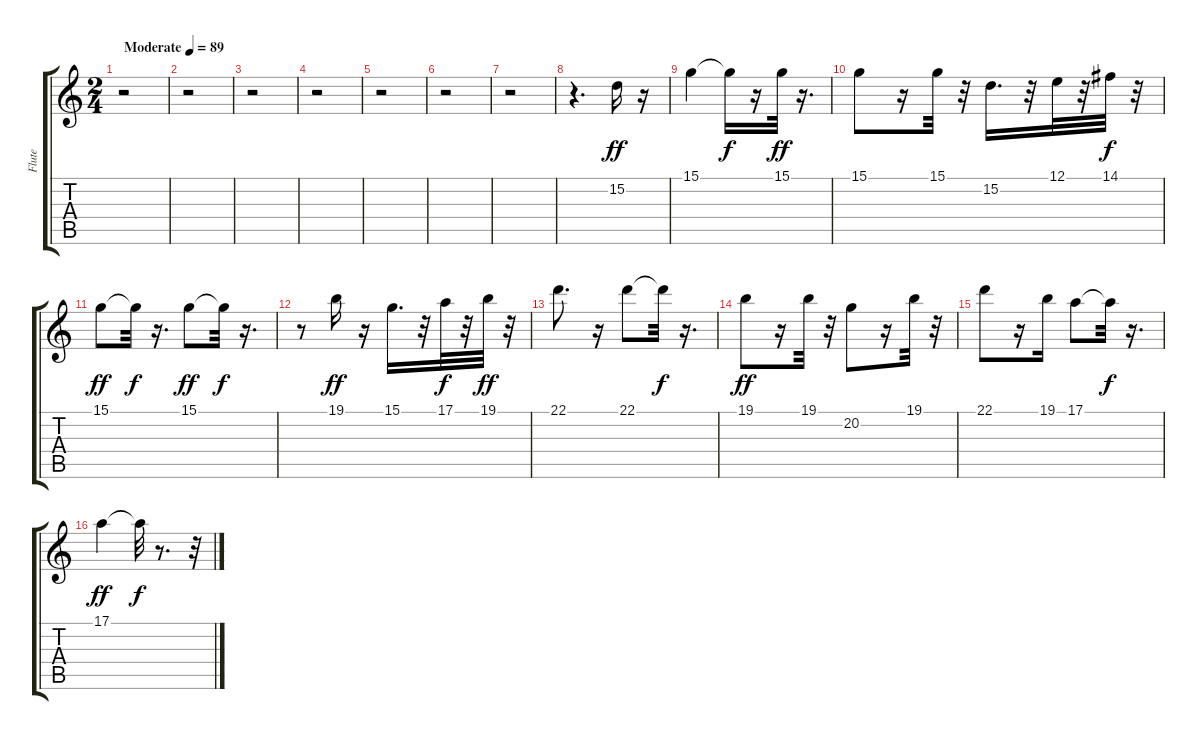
\track ("Flute" "Flute") {instrument flute}
\staff {score tabs}
\tuning (E4 B3 G3 D3 A2 E2) {hide}
\ts (2 4)
\tempo (89 "Moderate")
\clef g2
\ks c
r.2{dy ff instrument flute} |
r.2 |
r.2 |
r.2 |
r.2 |
r.2 |
r.2 |
r.4{d} 15.2.16 r.16 |
15.1.4 15.1{t}.16{dy f} r.16 15.1.32{dy ff} r.16{d} |
15.1.8 r.16 15.1.32 r.32 15.2.16{d} r.32 12.1.32 r.32 14.1.32{dy f} r.32 |
15.1.8{dy ff} 15.1{t}.32{dy f} r.16{d} 15.1.8{dy ff} 15.1{t}.32{dy f} r.16{d} |
r.8 19.1.16{dy ff} r.16 15.1.16{d} r.32 17.1.32{dy f} r.32 19.1.32{dy ff} r.32 |
22.1.8{d} r.16 22.1.8 22.1{t}.32{dy f} r.16{d} |
19.1.8{dy ff} r.16 19.1.32 r.32 20.2.8 r.16 19.1.32 r.32 |
22.1.8 r.16 19.1.16 17.1.8 17.1{t}.32{dy f} r.16{d} |
17.1.4{dy ff} 17.1{t}.32{dy f} r.8{d} r.32
